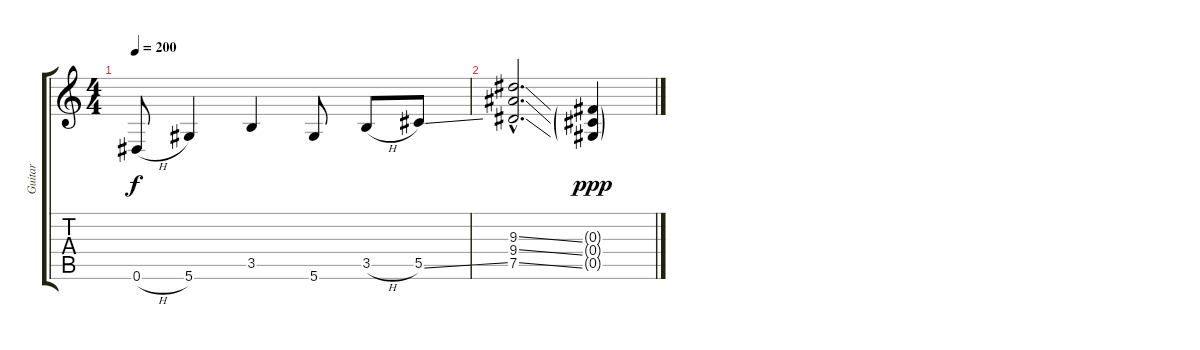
\track ("Guitar" "Guitar") {instrument distortionguitar}
\staff {score tabs}
\tuning (Eb4 Bb3 Gb3 Db3 Ab2 Eb2) {hide}
\ts (4 4)
\tempo 200
\clef g2
\ks c
0.6{h}.8{dy f} 5.6.4 3.5.4 5.6.8 3.5{h}.8 5.5{ss}.8 |
(9.3{ss hac} 9.4{ss hac} 7.5{ss hac}).2{d volume 6} (0.3{g} 0.4{g} 0.5{g}).4{dy ppp}
